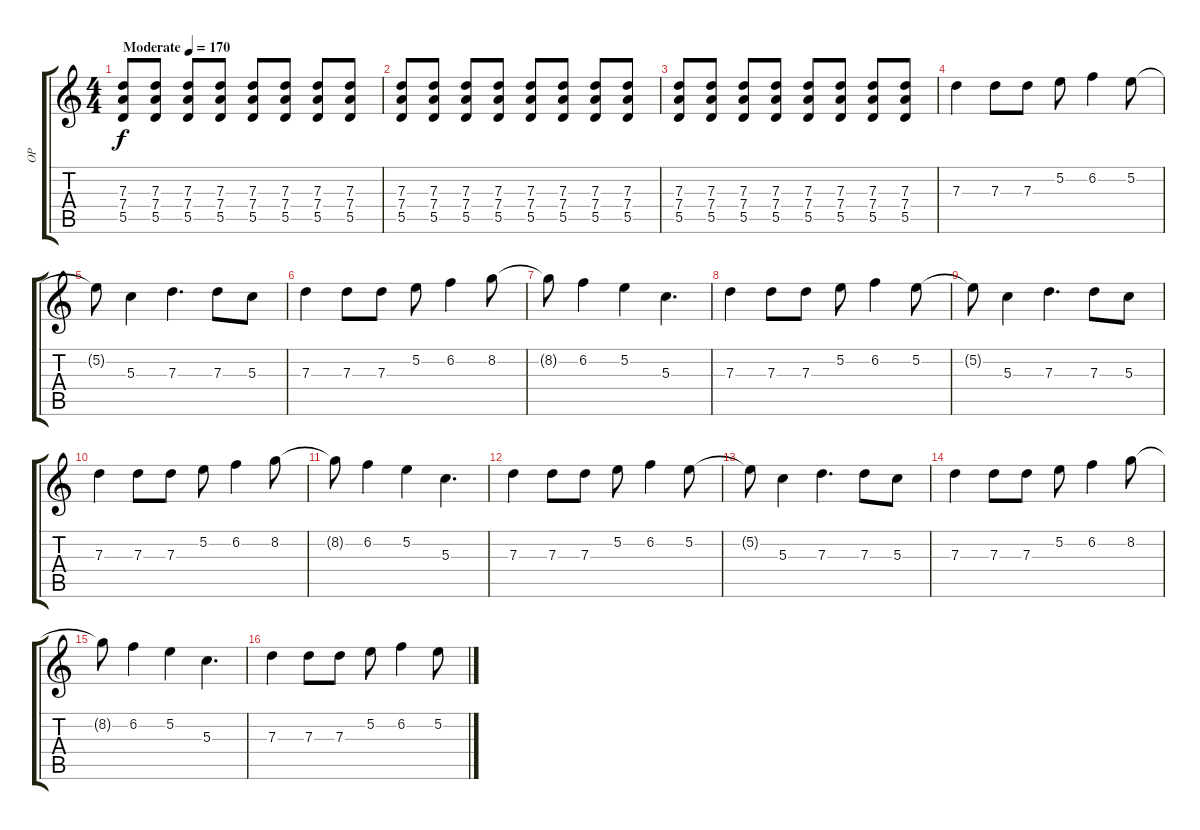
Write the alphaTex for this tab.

\track ("OP" "OP") {instrument distortionguitar}
\staff {score tabs}
\tuning (E4 B3 G3 D3 A2 E2) {hide}
\ts (4 4)
\tempo (170 "Moderate")
\clef g2
\ks c
(7.3 7.4 5.5).8{dy f instrument distortionguitar} (7.3 7.4 5.5).8 (7.3 7.4 5.5).8 (7.3 7.4 5.5).8 (7.3 7.4 5.5).8 (7.3 7.4 5.5).8 (7.3 7.4 5.5).8 (7.3 7.4 5.5).8 |
(7.3 7.4 5.5).8 (7.3 7.4 5.5).8 (7.3 7.4 5.5).8 (7.3 7.4 5.5).8 (7.3 7.4 5.5).8 (7.3 7.4 5.5).8 (7.3 7.4 5.5).8 (7.3 7.4 5.5).8 |
(7.3 7.4 5.5).8 (7.3 7.4 5.5).8 (7.3 7.4 5.5).8 (7.3 7.4 5.5).8 (7.3 7.4 5.5).8 (7.3 7.4 5.5).8 (7.3 7.4 5.5).8 (7.3 7.4 5.5).8 |
7.3.4 7.3.8 7.3.8 5.2.8 6.2.4 5.2.8 |
5.2{t}.8 5.3.4 7.3.4{d} 7.3.8 5.3.8 |
7.3.4 7.3.8 7.3.8 5.2.8 6.2.4 8.2.8 |
8.2{t}.8 6.2.4 5.2.4 5.3.4{d} |
7.3.4 7.3.8 7.3.8 5.2.8 6.2.4 5.2.8 |
5.2{t}.8 5.3.4 7.3.4{d} 7.3.8 5.3.8 |
7.3.4 7.3.8 7.3.8 5.2.8 6.2.4 8.2.8 |
8.2{t}.8 6.2.4 5.2.4 5.3.4{d} |
7.3.4 7.3.8 7.3.8 5.2.8 6.2.4 5.2.8 |
5.2{t}.8 5.3.4 7.3.4{d} 7.3.8 5.3.8 |
7.3.4 7.3.8 7.3.8 5.2.8 6.2.4 8.2.8 |
8.2{t}.8 6.2.4 5.2.4 5.3.4{d} |
7.3.4 7.3.8 7.3.8 5.2.8 6.2.4 5.2.8
